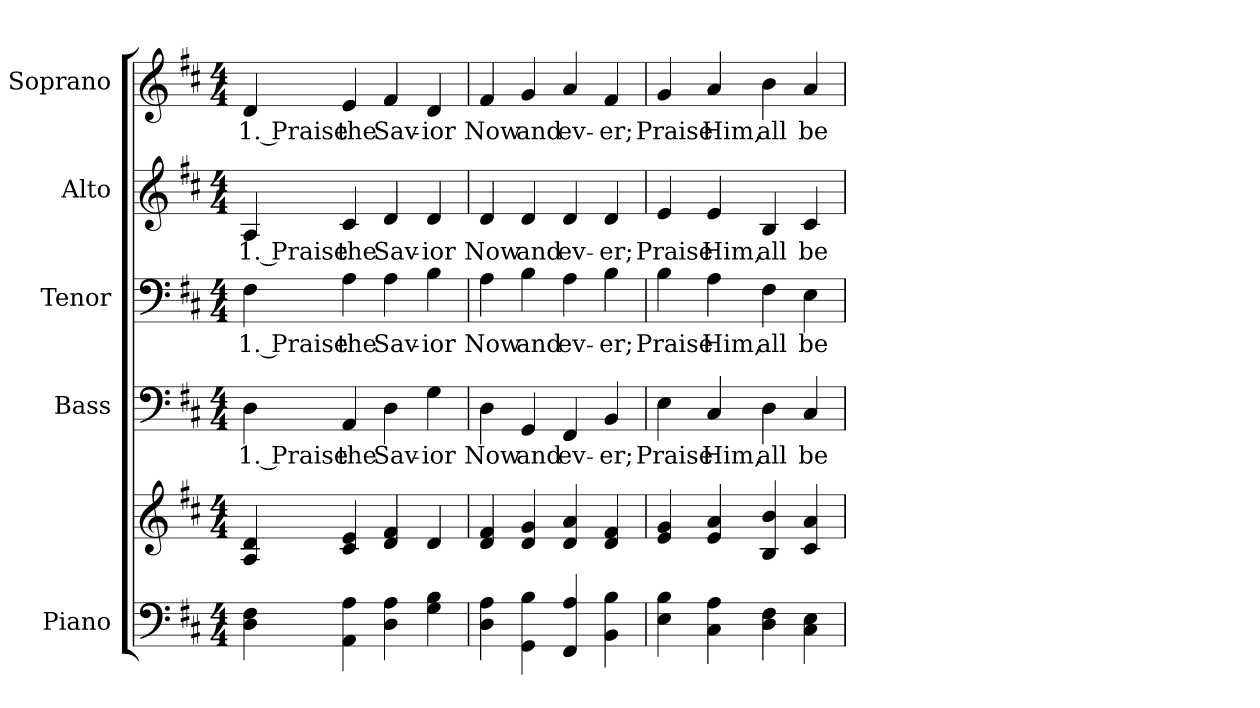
**kern	**kern	**kern	**text	**kern	**text	**kern	**text	**kern	**text
*part5	*part5	*part4	*part4	*part3	*part3	*part2	*part2	*part1	*part1
*staff6	*staff5	*staff4	*staff4	*staff3	*staff3	*staff2	*staff2	*staff1	*staff1
*I"Piano	*	*I"Bass	*	*I"Tenor	*	*I"Alto	*	*I"Soprano	*
*I'Pno.	*	*I'B.	*	*I'T.	*	*I'A.	*	*I'S.	*
!!LO:PB:g=z
*clefF4	*clefG2	*clefF4	*	*clefF4	*	*clefG2	*	*clefG2	*
*k[f#c#]	*k[f#c#]	*k[f#c#]	*	*k[f#c#]	*	*k[f#c#]	*	*k[f#c#]	*
*D:	*D:	*D:	*	*D:	*	*D:	*	*D:	*
*M4/4	*M4/4	*M4/4	*	*M4/4	*	*M4/4	*	*M4/4	*
*MM130	*MM130	*MM130	*	*MM130	*	*MM130	*	*MM130	*
=1	=1	=1	=1	=1	=1	=1	=1	=1	=1
!	!	!	!LO:LY:b:color=#000000	!	!	!	!	!	!
!	!	!	!	!	!LO:LY:b:color=#000000	!	!	!	!
!	!	!	!	!	!	!	!LO:LY:b:color=#000000	!	!
!	!	!	!	!	!	!	!	!	!LO:LY:b:color=#000000
4Di\ 4F#i	4Ai/ 4di	4Di\	1. Praise	4F#i\	1. Praise	4Ai/	1. Praise	4di/	1. Praise
!	!	!	!LO:LY:b:color=#000000	!	!	!	!	!	!
!	!	!	!	!	!LO:LY:b:color=#000000	!	!	!	!
!	!	!	!	!	!	!	!LO:LY:b:color=#000000	!	!
!	!	!	!	!	!	!	!	!	!LO:LY:b:color=#000000
4AAi\ 4Ai	4c#i/ 4ei	4AAi/	the	4Ai\	the	4c#i/	the	4ei/	the
!	!	!	!LO:LY:b:color=#000000	!	!	!	!	!	!
!	!	!	!	!	!LO:LY:b:color=#000000	!	!	!	!
!	!	!	!	!	!	!	!LO:LY:b:color=#000000	!	!
!	!	!	!	!	!	!	!	!	!LO:LY:b:color=#000000
4Di\ 4Ai	4di/ 4f#i	4Di\	Sav-	4Ai\	Sav-	4di/	Sav-	4f#i/	Sav-
!	!	!	!LO:LY:b:color=#000000	!	!	!	!	!	!
!	!	!	!	!	!LO:LY:b:color=#000000	!	!	!	!
!	!	!	!	!	!	!	!LO:LY:b:color=#000000	!	!
!	!	!	!	!	!	!	!	!	!LO:LY:b:color=#000000
4Gi\ 4Bi	4di/	4Gi\	-ior	4Bi\	-ior	4di/	-ior	4di/	-ior
=2	=2	=2	=2	=2	=2	=2	=2	=2	=2
!	!	!	!LO:LY:b:color=#000000	!	!	!	!	!	!
!	!	!	!	!	!LO:LY:b:color=#000000	!	!	!	!
!	!	!	!	!	!	!	!LO:LY:b:color=#000000	!	!
!	!	!	!	!	!	!	!	!	!LO:LY:b:color=#000000
4Di\ 4Ai	4di/ 4f#i	4Di\	Now	4Ai\	Now	4di/	Now	4f#i/	Now
!	!	!	!LO:LY:b:color=#000000	!	!	!	!	!	!
!	!	!	!	!	!LO:LY:b:color=#000000	!	!	!	!
!	!	!	!	!	!	!	!LO:LY:b:color=#000000	!	!
!	!	!	!	!	!	!	!	!	!LO:LY:b:color=#000000
4GGi\ 4Bi	4di/ 4gi	4GGi/	and	4Bi\	and	4di/	and	4gi/	and
!	!	!	!LO:LY:b:color=#000000	!	!	!	!	!	!
!	!	!	!	!	!LO:LY:b:color=#000000	!	!	!	!
!	!	!	!	!	!	!	!LO:LY:b:color=#000000	!	!
!	!	!	!	!	!	!	!	!	!LO:LY:b:color=#000000
4FF#i/ 4Ai	4di/ 4ai	4FF#i/	ev-	4Ai\	ev-	4di/	ev-	4ai/	ev-
!	!	!	!LO:LY:b:color=#000000	!	!	!	!	!	!
!	!	!	!	!	!LO:LY:b:color=#000000	!	!	!	!
!	!	!	!	!	!	!	!LO:LY:b:color=#000000	!	!
!	!	!	!	!	!	!	!	!	!LO:LY:b:color=#000000
4BBi\ 4Bi	4di/ 4f#i	4BBi/	-er;	4Bi\	-er;	4di/	-er;	4f#i/	-er;
!!LO:PB:g=z
=3	=3	=3	=3	=3	=3	=3	=3	=3	=3
!	!	!	!LO:LY:b:color=#000000	!	!	!	!	!	!
!	!	!	!	!	!LO:LY:b:color=#000000	!	!	!	!
!	!	!	!	!	!	!	!LO:LY:b:color=#000000	!	!
!	!	!	!	!	!	!	!	!	!LO:LY:b:color=#000000
4Ei\ 4Bi	4ei/ 4gi	4Ei\	Praise	4Bi\	Praise	4ei/	Praise	4gi/	Praise
!	!	!	!LO:LY:b:color=#000000	!	!	!	!	!	!
!	!	!	!	!	!LO:LY:b:color=#000000	!	!	!	!
!	!	!	!	!	!	!	!LO:LY:b:color=#000000	!	!
!	!	!	!	!	!	!	!	!	!LO:LY:b:color=#000000
4C#i\ 4Ai	4ei/ 4ai	4C#i/	Him,	4Ai\	Him,	4ei/	Him,	4ai/	Him,
!	!	!	!LO:LY:b:color=#000000	!	!	!	!	!	!
!	!	!	!	!	!LO:LY:b:color=#000000	!	!	!	!
!	!	!	!	!	!	!	!LO:LY:b:color=#000000	!	!
!	!	!	!	!	!	!	!	!	!LO:LY:b:color=#000000
4Di\ 4F#i	4Bi/ 4bi	4Di\	all	4F#i\	all	4Bi/	all	4bi\	all
!	!	!	!LO:LY:b:color=#000000	!	!	!	!	!	!
!	!	!	!	!	!LO:LY:b:color=#000000	!	!	!	!
!	!	!	!	!	!	!	!LO:LY:b:color=#000000	!	!
!	!	!	!	!	!	!	!	!	!LO:LY:b:color=#000000
4C#i\ 4Ei	4c#i/ 4ai	4C#i/	be-	4Ei\	be-	4c#i/	be-	4ai/	be-
=	=	=	=	=	=	=	=	=	=
*-	*-	*-	*-	*-	*-	*-	*-	*-	*-
